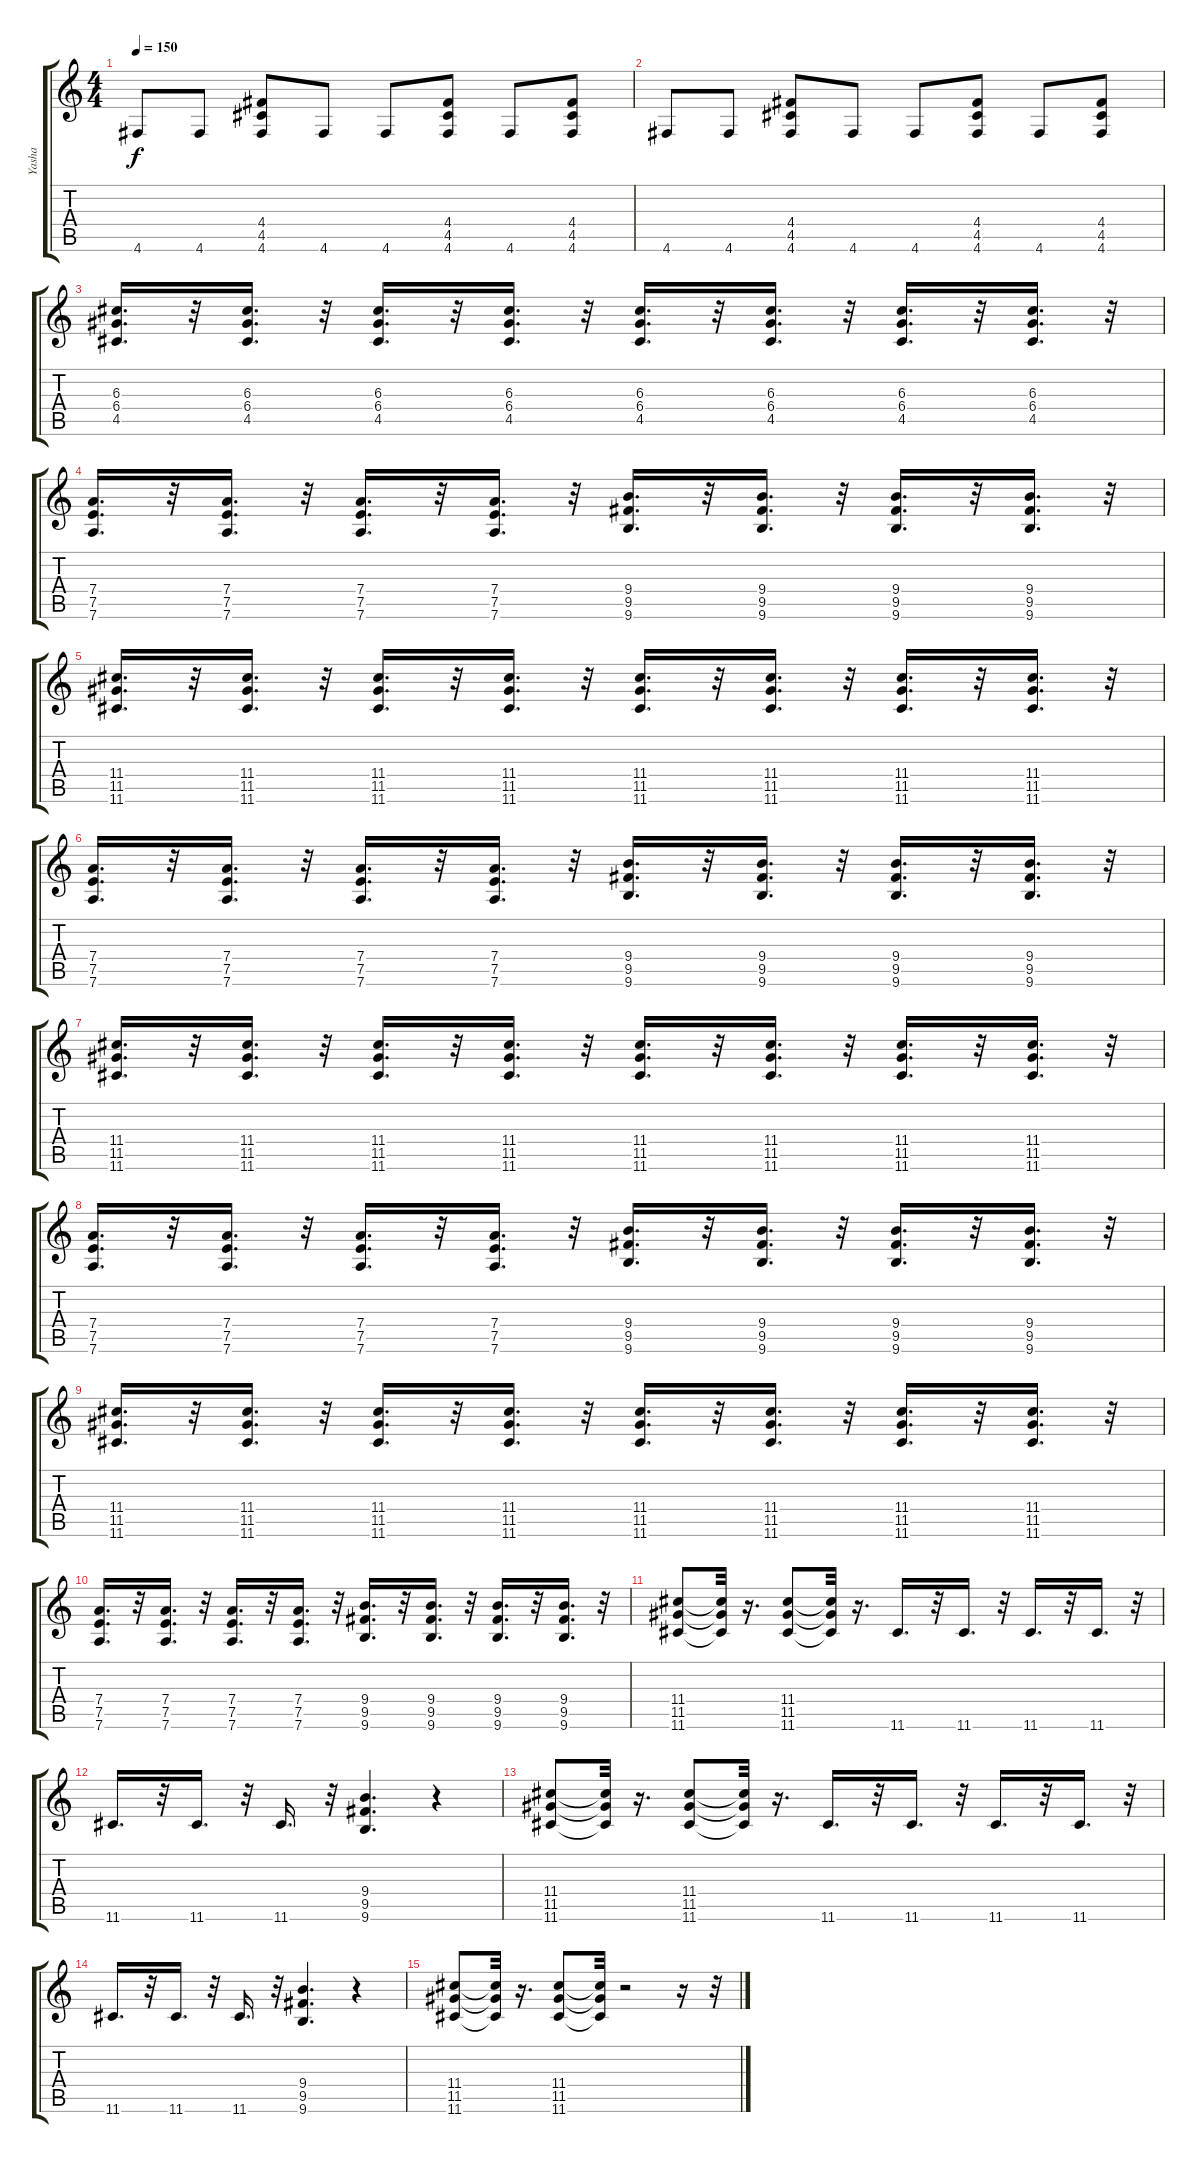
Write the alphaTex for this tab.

\track ("Yasha" "Yasha") {instrument overdrivenguitar}
\staff {score tabs}
\tuning (E4 B3 G3 D3 A2 D2) {hide}
\ts (4 4)
\tempo 150
\clef g2
\ks c
4.6.8{dy f} 4.6.8 (4.4 4.5 4.6).8 4.6.8 4.6.8 (4.4 4.5 4.6).8 4.6.8 (4.4 4.5 4.6).8 |
4.6.8 4.6.8 (4.4 4.5 4.6).8 4.6.8 4.6.8 (4.4 4.5 4.6).8 4.6.8 (4.4 4.5 4.6).8 |
(6.3 6.4 4.5).16{d} r.32 (6.3 6.4 4.5).16{d} r.32 (6.3 6.4 4.5).16{d} r.32 (6.3 6.4 4.5).16{d} r.32 (6.3 6.4 4.5).16{d} r.32 (6.3 6.4 4.5).16{d} r.32 (6.3 6.4 4.5).16{d} r.32 (6.3 6.4 4.5).16{d} r.32 |
(7.4 7.5 7.6).16{d} r.32 (7.4 7.5 7.6).16{d} r.32 (7.4 7.5 7.6).16{d} r.32 (7.4 7.5 7.6).16{d} r.32 (9.4 9.5 9.6).16{d} r.32 (9.4 9.5 9.6).16{d} r.32 (9.4 9.5 9.6).16{d} r.32 (9.4 9.5 9.6).16{d} r.32 |
(11.4 11.5 11.6).16{d} r.32 (11.4 11.5 11.6).16{d} r.32 (11.4 11.5 11.6).16{d} r.32 (11.4 11.5 11.6).16{d} r.32 (11.4 11.5 11.6).16{d} r.32 (11.4 11.5 11.6).16{d} r.32 (11.4 11.5 11.6).16{d} r.32 (11.4 11.5 11.6).16{d} r.32 |
(7.4 7.5 7.6).16{d} r.32 (7.4 7.5 7.6).16{d} r.32 (7.4 7.5 7.6).16{d} r.32 (7.4 7.5 7.6).16{d} r.32 (9.4 9.5 9.6).16{d} r.32 (9.4 9.5 9.6).16{d} r.32 (9.4 9.5 9.6).16{d} r.32 (9.4 9.5 9.6).16{d} r.32 |
(11.4 11.5 11.6).16{d} r.32 (11.4 11.5 11.6).16{d} r.32 (11.4 11.5 11.6).16{d} r.32 (11.4 11.5 11.6).16{d} r.32 (11.4 11.5 11.6).16{d} r.32 (11.4 11.5 11.6).16{d} r.32 (11.4 11.5 11.6).16{d} r.32 (11.4 11.5 11.6).16{d} r.32 |
(7.4 7.5 7.6).16{d} r.32 (7.4 7.5 7.6).16{d} r.32 (7.4 7.5 7.6).16{d} r.32 (7.4 7.5 7.6).16{d} r.32 (9.4 9.5 9.6).16{d} r.32 (9.4 9.5 9.6).16{d} r.32 (9.4 9.5 9.6).16{d} r.32 (9.4 9.5 9.6).16{d} r.32 |
(11.4 11.5 11.6).16{d} r.32 (11.4 11.5 11.6).16{d} r.32 (11.4 11.5 11.6).16{d} r.32 (11.4 11.5 11.6).16{d} r.32 (11.4 11.5 11.6).16{d} r.32 (11.4 11.5 11.6).16{d} r.32 (11.4 11.5 11.6).16{d} r.32 (11.4 11.5 11.6).16{d} r.32 |
(7.4 7.5 7.6).16{d} r.32 (7.4 7.5 7.6).16{d} r.32 (7.4 7.5 7.6).16{d} r.32 (7.4 7.5 7.6).16{d} r.32 (9.4 9.5 9.6).16{d} r.32 (9.4 9.5 9.6).16{d} r.32 (9.4 9.5 9.6).16{d} r.32 (9.4 9.5 9.6).16{d} r.32 |
(11.4 11.5 11.6).8 (11.4{t} 11.5{t} 11.6{t}).32 r.16{d} (11.4 11.5 11.6).8 (11.4{t} 11.5{t} 11.6{t}).32 r.16{d} 11.6.16{d} r.32 11.6.16{d} r.32 11.6.16{d} r.32 11.6.16{d} r.32 |
11.6.16{d} r.32 11.6.16{d} r.32 11.6.16{d} r.32 (9.4 9.5 9.6).4{d} r.4 |
(11.4 11.5 11.6).8 (11.4{t} 11.5{t} 11.6{t}).32 r.16{d} (11.4 11.5 11.6).8 (11.4{t} 11.5{t} 11.6{t}).32 r.16{d} 11.6.16{d} r.32 11.6.16{d} r.32 11.6.16{d} r.32 11.6.16{d} r.32 |
11.6.16{d} r.32 11.6.16{d} r.32 11.6.16{d} r.32 (9.4 9.5 9.6).4{d} r.4 |
(11.4 11.5 11.6).8 (11.4{t} 11.5{t} 11.6{t}).32 r.16{d} (11.4 11.5 11.6).8 (11.4{t} 11.5{t} 11.6{t}).32 r.2 r.16 r.32
